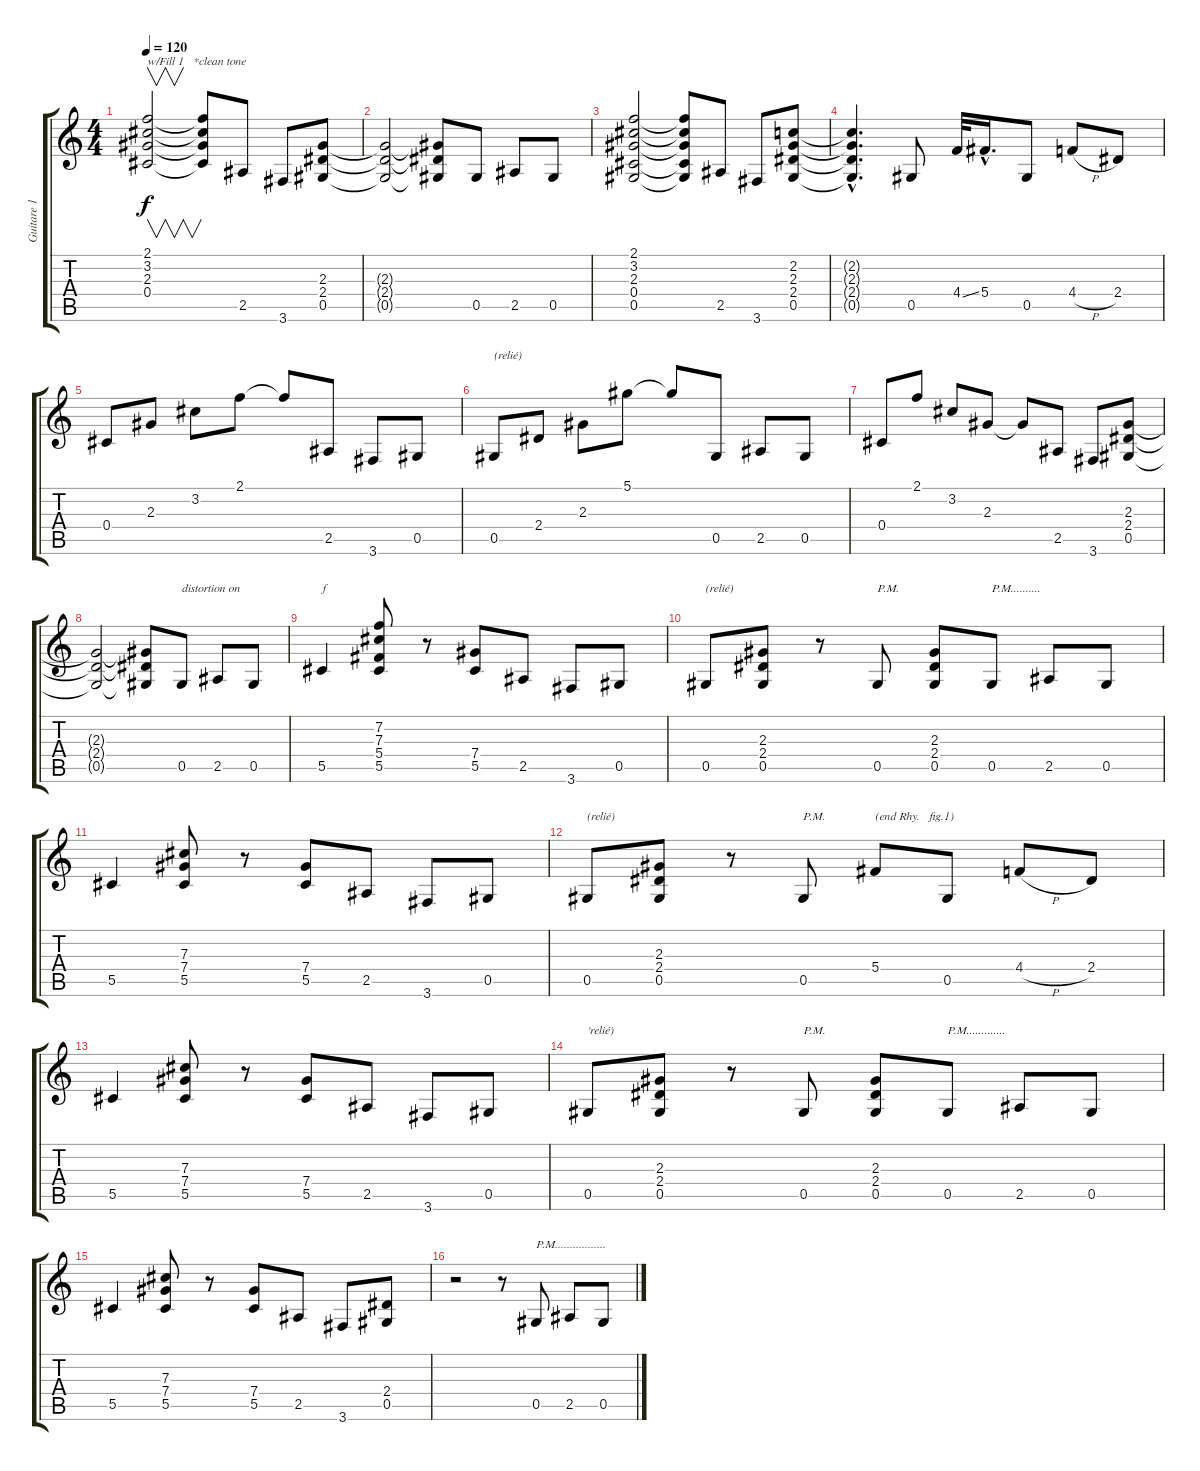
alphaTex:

\track ("Guitare 1" "Guitare 1") {instrument electricguitarclean}
\staff {score tabs}
\tuning (Eb4 Bb3 Gb3 Db3 Ab2 Eb2) {hide}
\ts (4 4)
\tempo 120
\clef g2
\ks c
(2.1 3.2 2.3 0.4).2{v txt "w/Fill 1   *clean tone" dy f instrument electricguitarclean} (2.1{t} 3.2{t} 2.3{t} 0.4{t}).8 2.5.8 3.6.8 (2.3 2.4 0.5).8 |
(2.3{t} 2.4{t} 0.5{t}).2 (2.3{t} 2.4{t} 0.5{t}).8 0.5.8 2.5.8 0.5.8 |
(2.1 3.2 2.3 0.4 0.5).2 (2.1{t} 3.2{t} 2.3{t} 0.4{t} 0.5{t}).8 2.5.8 3.6.8 (2.2 2.3 2.4 0.5).8 |
(2.2{hac t} 2.3{hac t} 2.4{hac t} 0.5{hac t}).4{d} 0.5.8 4.4{ss}.32 5.4{hac}.16{d} 0.5.8 4.4{h}.8 2.4.8 |
0.4.8 2.3.8 3.2.8 2.1.8 2.1{t}.8 2.5.8 3.6.8 0.5.8 |
0.5.8{txt "(relié)"} 2.4.8 2.3.8 5.1.8 5.1{t}.8 0.5.8 2.5.8 0.5.8 |
0.4.8 2.1.8 3.2.8 2.3.8 2.3{t}.8 2.5.8 3.6.8 (2.3 2.4 0.5).8 |
(2.3{t} 2.4{t} 0.5{t}).2 (2.3{t} 2.4{t} 0.5{t}).8 0.5.8{txt "distortion on"} 2.5.8 0.5.8 |
5.5.4{txt "f"} (7.2 7.3 5.4 5.5).8 r.8 (7.4 5.5).8 2.5.8 3.6.8 0.5.8 |
0.5.8{txt "(relié)"} (2.3 2.4 0.5).8 r.8 0.5.8{txt "P.M."} (2.3 2.4 0.5).8 0.5.8{txt "P.M.........."} 2.5.8 0.5.8 |
5.5.4 (7.3 7.4 5.5).8 r.8 (7.4 5.5).8 2.5.8 3.6.8 0.5.8 |
0.5.8{txt "(relié)"} (2.3 2.4 0.5).8 r.8 0.5.8{txt "P.M."} 5.4.8{txt "(end Rhy.   fig.1)"} 0.5.8 4.4{h}.8 2.4.8 |
5.5.4 (7.3 7.4 5.5).8 r.8 (7.4 5.5).8 2.5.8 3.6.8 0.5.8 |
0.5.8{txt "'relié)"} (2.3 2.4 0.5).8 r.8 0.5.8{txt "P.M."} (2.3 2.4 0.5).8 0.5.8{txt "P.M............."} 2.5.8 0.5.8 |
5.5.4 (7.3 7.4 5.5).8 r.8 (7.4 5.5).8 2.5.8 3.6.8 (2.4 0.5).8 |
r.2 r.8 0.5.8{txt "P.M................."} 2.5.8 0.5.8
